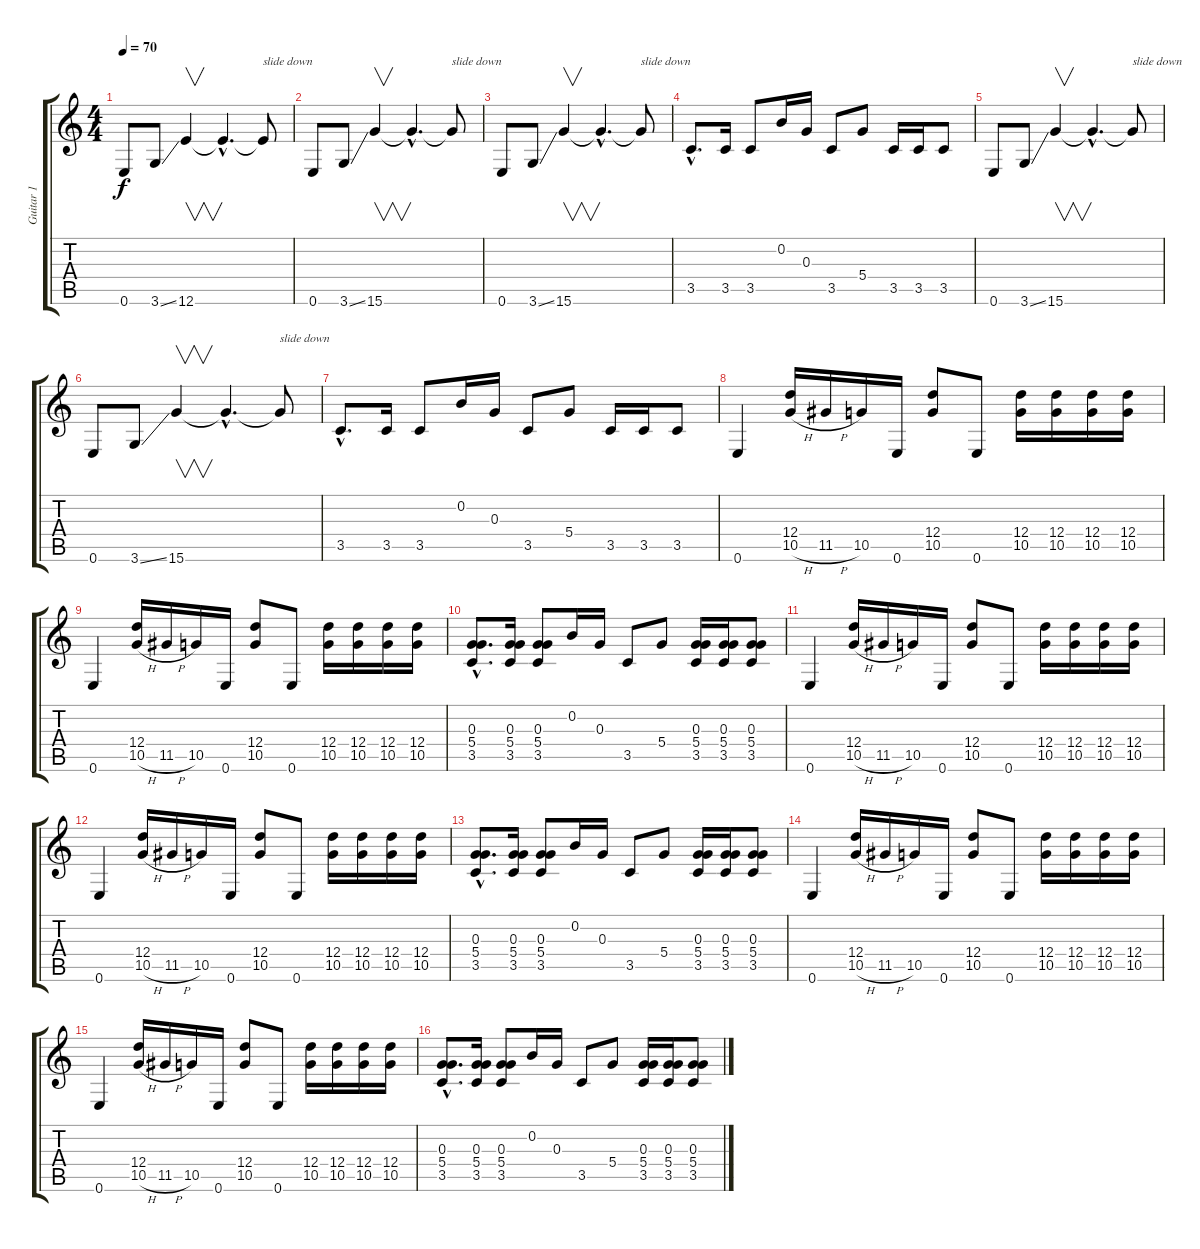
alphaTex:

\track ("Guitar 1" "Guitar 1") {instrument overdrivenguitar}
\staff {score tabs}
\tuning (E4 B3 G3 D3 A2 E2) {hide}
\ts (4 4)
\tempo 70
\clef g2
\ks c
0.6.8{dy f} 3.6{ss}.8 12.6.4{v} 12.6{hac t}.4{d} 12.6{t}.8{txt "slide down"} |
0.6.8 3.6{ss}.8 15.6.4{v} 15.6{hac t}.4{d} 15.6{t}.8{txt "slide down"} |
0.6.8 3.6{ss}.8 15.6.4{v} 15.6{hac t}.4{d} 15.6{t}.8{txt "slide down"} |
3.5{hac}.8{d} 3.5.16 3.5.8 0.2.16 0.3.16 3.5.8 5.4.8 3.5.16 3.5.16 3.5.8 |
0.6.8 3.6{ss}.8 15.6.4{v} 15.6{hac t}.4{d} 15.6{t}.8{txt "slide down"} |
0.6.8 3.6{ss}.8 15.6.4{v} 15.6{hac t}.4{d} 15.6{t}.8{txt "slide down"} |
3.5{hac}.8{d} 3.5.16 3.5.8 0.2.16 0.3.16 3.5.8 5.4.8 3.5.16 3.5.16 3.5.8 |
0.6.4 (12.4 10.5{h}).16 11.5{h}.16 10.5.16 0.6.16 (12.4 10.5).8 0.6.8 (12.4 10.5).16 (12.4 10.5).16 (12.4 10.5).16 (12.4 10.5).16 |
0.6.4 (12.4 10.5{h}).16 11.5{h}.16 10.5.16 0.6.16 (12.4 10.5).8 0.6.8 (12.4 10.5).16 (12.4 10.5).16 (12.4 10.5).16 (12.4 10.5).16 |
(0.3{hac} 5.4{hac} 3.5{hac}).8{d} (0.3 5.4 3.5).16 (0.3 5.4 3.5).8 0.2.16 0.3.16 3.5.8 5.4.8 (0.3 5.4 3.5).16 (0.3 5.4 3.5).16 (0.3 5.4 3.5).8 |
0.6.4 (12.4 10.5{h}).16 11.5{h}.16 10.5.16 0.6.16 (12.4 10.5).8 0.6.8 (12.4 10.5).16 (12.4 10.5).16 (12.4 10.5).16 (12.4 10.5).16 |
0.6.4 (12.4 10.5{h}).16 11.5{h}.16 10.5.16 0.6.16 (12.4 10.5).8 0.6.8 (12.4 10.5).16 (12.4 10.5).16 (12.4 10.5).16 (12.4 10.5).16 |
(0.3{hac} 5.4{hac} 3.5{hac}).8{d} (0.3 5.4 3.5).16 (0.3 5.4 3.5).8 0.2.16 0.3.16 3.5.8 5.4.8 (0.3 5.4 3.5).16 (0.3 5.4 3.5).16 (0.3 5.4 3.5).8 |
0.6.4 (12.4 10.5{h}).16 11.5{h}.16 10.5.16 0.6.16 (12.4 10.5).8 0.6.8 (12.4 10.5).16 (12.4 10.5).16 (12.4 10.5).16 (12.4 10.5).16 |
0.6.4 (12.4 10.5{h}).16 11.5{h}.16 10.5.16 0.6.16 (12.4 10.5).8 0.6.8 (12.4 10.5).16 (12.4 10.5).16 (12.4 10.5).16 (12.4 10.5).16 |
(0.3{hac} 5.4{hac} 3.5{hac}).8{d} (0.3 5.4 3.5).16 (0.3 5.4 3.5).8 0.2.16 0.3.16 3.5.8 5.4.8 (0.3 5.4 3.5).16 (0.3 5.4 3.5).16 (0.3 5.4 3.5).8
